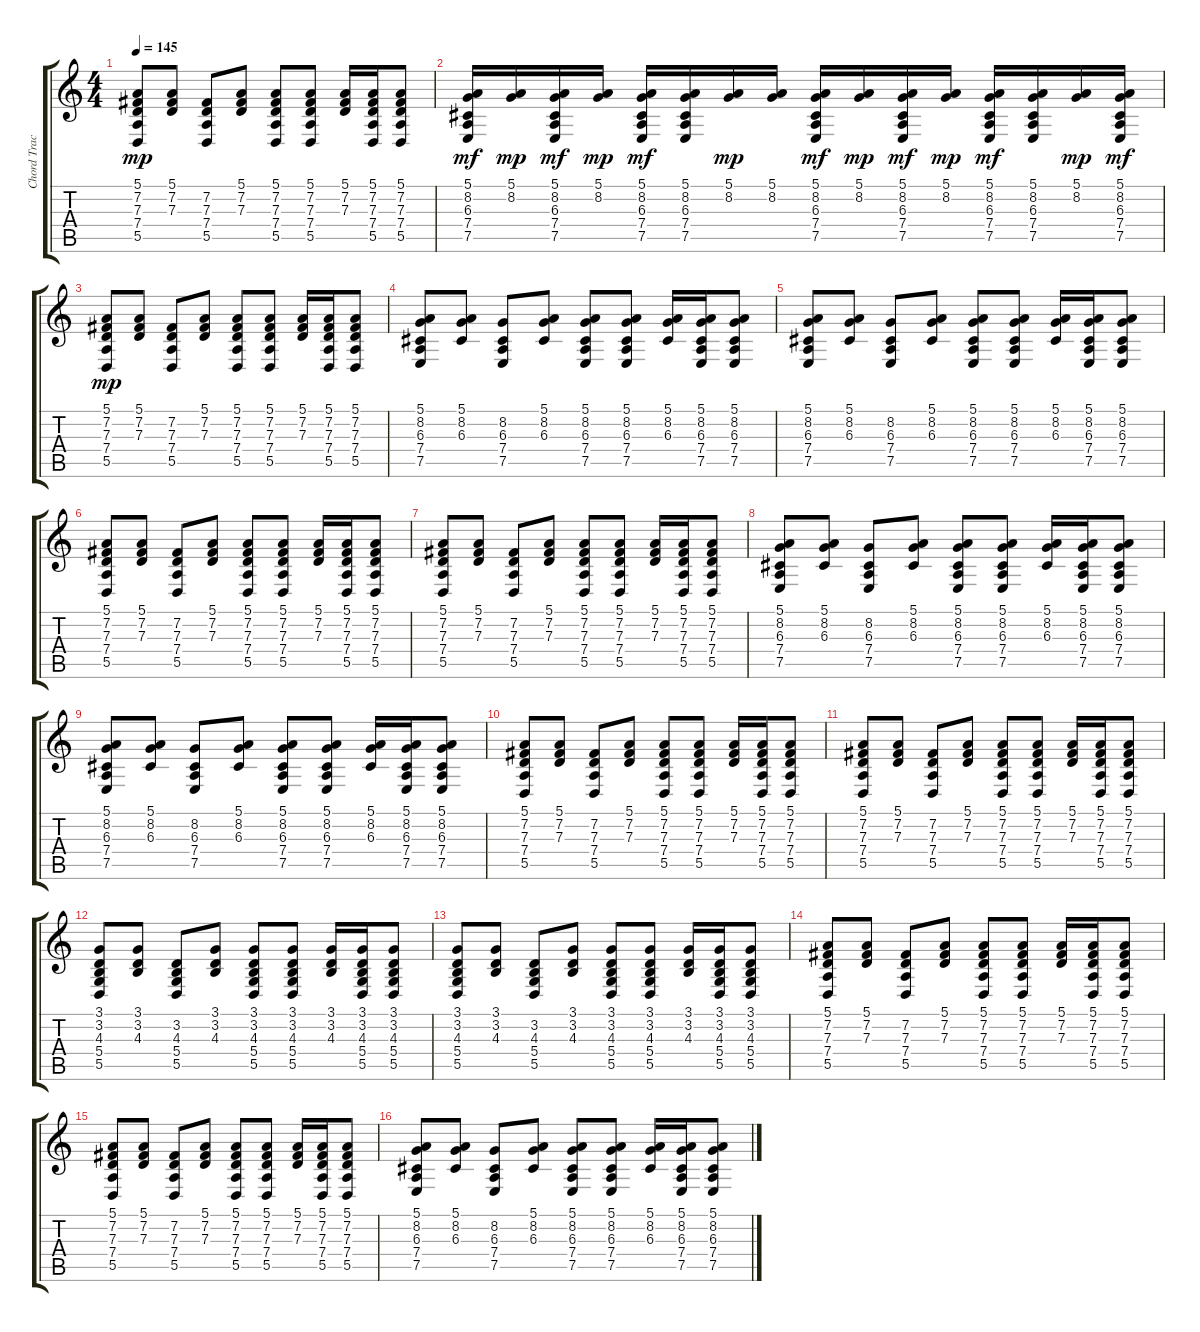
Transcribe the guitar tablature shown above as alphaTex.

\track ("Chord Track" "Chord Trac") {instrument steeldrums}
\staff {score tabs}
\tuning (E4 B3 G3 D3 A2 E2) {hide}
\ts (4 4)
\tempo 145
\clef g2
\ks c
(5.1 7.2 7.3 7.4 5.5).8{dy mp instrument steeldrums} (5.1 7.2 7.3).8 (7.2 7.3 7.4 5.5).8 (5.1 7.2 7.3).8 (5.1 7.2 7.3 7.4 5.5).8 (5.1 7.2 7.3 7.4 5.5).8 (5.1 7.2 7.3).16 (5.1 7.2 7.3 7.4 5.5).16 (5.1 7.2 7.3 7.4 5.5).8 |
(5.1 8.2 6.3 7.4 7.5).16{dy mf} (5.1 8.2).16{dy mp} (5.1 8.2 6.3 7.4 7.5).16{dy mf} (5.1 8.2).16{dy mp} (5.1 8.2 6.3 7.4 7.5).16{dy mf} (5.1 8.2 6.3 7.4 7.5).16 (5.1 8.2).16{dy mp} (5.1 8.2).16 (5.1 8.2 6.3 7.4 7.5).16{dy mf} (5.1 8.2).16{dy mp} (5.1 8.2 6.3 7.4 7.5).16{dy mf} (5.1 8.2).16{dy mp} (5.1 8.2 6.3 7.4 7.5).16{dy mf} (5.1 8.2 6.3 7.4 7.5).16 (5.1 8.2).16{dy mp} (5.1 8.2 6.3 7.4 7.5).16{dy mf} |
(5.1 7.2 7.3 7.4 5.5).8{dy mp} (5.1 7.2 7.3).8 (7.2 7.3 7.4 5.5).8 (5.1 7.2 7.3).8 (5.1 7.2 7.3 7.4 5.5).8 (5.1 7.2 7.3 7.4 5.5).8 (5.1 7.2 7.3).16 (5.1 7.2 7.3 7.4 5.5).16 (5.1 7.2 7.3 7.4 5.5).8 |
(5.1 8.2 6.3 7.4 7.5).8 (5.1 8.2 6.3).8 (8.2 6.3 7.4 7.5).8 (5.1 8.2 6.3).8 (5.1 8.2 6.3 7.4 7.5).8 (5.1 8.2 6.3 7.4 7.5).8 (5.1 8.2 6.3).16 (5.1 8.2 6.3 7.4 7.5).16 (5.1 8.2 6.3 7.4 7.5).8 |
(5.1 8.2 6.3 7.4 7.5).8 (5.1 8.2 6.3).8 (8.2 6.3 7.4 7.5).8 (5.1 8.2 6.3).8 (5.1 8.2 6.3 7.4 7.5).8 (5.1 8.2 6.3 7.4 7.5).8 (5.1 8.2 6.3).16 (5.1 8.2 6.3 7.4 7.5).16 (5.1 8.2 6.3 7.4 7.5).8 |
(5.1 7.2 7.3 7.4 5.5).8 (5.1 7.2 7.3).8 (7.2 7.3 7.4 5.5).8 (5.1 7.2 7.3).8 (5.1 7.2 7.3 7.4 5.5).8 (5.1 7.2 7.3 7.4 5.5).8 (5.1 7.2 7.3).16 (5.1 7.2 7.3 7.4 5.5).16 (5.1 7.2 7.3 7.4 5.5).8 |
(5.1 7.2 7.3 7.4 5.5).8 (5.1 7.2 7.3).8 (7.2 7.3 7.4 5.5).8 (5.1 7.2 7.3).8 (5.1 7.2 7.3 7.4 5.5).8 (5.1 7.2 7.3 7.4 5.5).8 (5.1 7.2 7.3).16 (5.1 7.2 7.3 7.4 5.5).16 (5.1 7.2 7.3 7.4 5.5).8 |
(5.1 8.2 6.3 7.4 7.5).8 (5.1 8.2 6.3).8 (8.2 6.3 7.4 7.5).8 (5.1 8.2 6.3).8 (5.1 8.2 6.3 7.4 7.5).8 (5.1 8.2 6.3 7.4 7.5).8 (5.1 8.2 6.3).16 (5.1 8.2 6.3 7.4 7.5).16 (5.1 8.2 6.3 7.4 7.5).8 |
(5.1 8.2 6.3 7.4 7.5).8 (5.1 8.2 6.3).8 (8.2 6.3 7.4 7.5).8 (5.1 8.2 6.3).8 (5.1 8.2 6.3 7.4 7.5).8 (5.1 8.2 6.3 7.4 7.5).8 (5.1 8.2 6.3).16 (5.1 8.2 6.3 7.4 7.5).16 (5.1 8.2 6.3 7.4 7.5).8 |
(5.1 7.2 7.3 7.4 5.5).8 (5.1 7.2 7.3).8 (7.2 7.3 7.4 5.5).8 (5.1 7.2 7.3).8 (5.1 7.2 7.3 7.4 5.5).8 (5.1 7.2 7.3 7.4 5.5).8 (5.1 7.2 7.3).16 (5.1 7.2 7.3 7.4 5.5).16 (5.1 7.2 7.3 7.4 5.5).8 |
(5.1 7.2 7.3 7.4 5.5).8 (5.1 7.2 7.3).8 (7.2 7.3 7.4 5.5).8 (5.1 7.2 7.3).8 (5.1 7.2 7.3 7.4 5.5).8 (5.1 7.2 7.3 7.4 5.5).8 (5.1 7.2 7.3).16 (5.1 7.2 7.3 7.4 5.5).16 (5.1 7.2 7.3 7.4 5.5).8 |
(3.1 3.2 4.3 5.4 5.5).8 (3.1 3.2 4.3).8 (3.2 4.3 5.4 5.5).8 (3.1 3.2 4.3).8 (3.1 3.2 4.3 5.4 5.5).8 (3.1 3.2 4.3 5.4 5.5).8 (3.1 3.2 4.3).16 (3.1 3.2 4.3 5.4 5.5).16 (3.1 3.2 4.3 5.4 5.5).8 |
(3.1 3.2 4.3 5.4 5.5).8 (3.1 3.2 4.3).8 (3.2 4.3 5.4 5.5).8 (3.1 3.2 4.3).8 (3.1 3.2 4.3 5.4 5.5).8 (3.1 3.2 4.3 5.4 5.5).8 (3.1 3.2 4.3).16 (3.1 3.2 4.3 5.4 5.5).16 (3.1 3.2 4.3 5.4 5.5).8 |
(5.1 7.2 7.3 7.4 5.5).8 (5.1 7.2 7.3).8 (7.2 7.3 7.4 5.5).8 (5.1 7.2 7.3).8 (5.1 7.2 7.3 7.4 5.5).8 (5.1 7.2 7.3 7.4 5.5).8 (5.1 7.2 7.3).16 (5.1 7.2 7.3 7.4 5.5).16 (5.1 7.2 7.3 7.4 5.5).8 |
(5.1 7.2 7.3 7.4 5.5).8 (5.1 7.2 7.3).8 (7.2 7.3 7.4 5.5).8 (5.1 7.2 7.3).8 (5.1 7.2 7.3 7.4 5.5).8 (5.1 7.2 7.3 7.4 5.5).8 (5.1 7.2 7.3).16 (5.1 7.2 7.3 7.4 5.5).16 (5.1 7.2 7.3 7.4 5.5).8 |
(5.1 8.2 6.3 7.4 7.5).8 (5.1 8.2 6.3).8 (8.2 6.3 7.4 7.5).8 (5.1 8.2 6.3).8 (5.1 8.2 6.3 7.4 7.5).8 (5.1 8.2 6.3 7.4 7.5).8 (5.1 8.2 6.3).16 (5.1 8.2 6.3 7.4 7.5).16 (5.1 8.2 6.3 7.4 7.5).8
